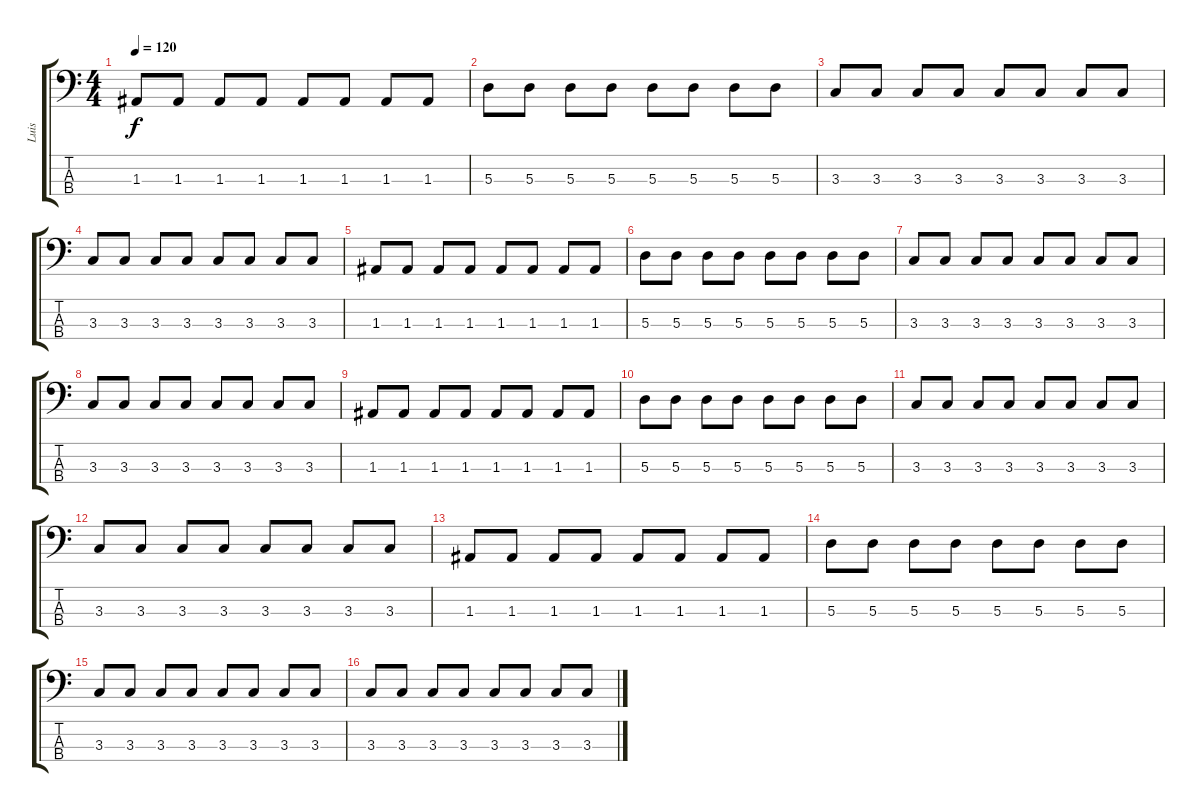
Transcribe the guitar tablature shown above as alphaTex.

\track ("Luis" "Luis") {instrument electricbassfinger}
\staff {score tabs}
\tuning (G2 D2 A1 E1) {hide}
\ts (4 4)
\tempo 120
\clef f4
\ks c
1.3.8{dy f} 1.3.8 1.3.8 1.3.8 1.3.8 1.3.8 1.3.8 1.3.8 |
5.3.8 5.3.8 5.3.8 5.3.8 5.3.8 5.3.8 5.3.8 5.3.8 |
3.3.8 3.3.8 3.3.8 3.3.8 3.3.8 3.3.8 3.3.8 3.3.8 |
3.3.8 3.3.8 3.3.8 3.3.8 3.3.8 3.3.8 3.3.8 3.3.8 |
1.3.8 1.3.8 1.3.8 1.3.8 1.3.8 1.3.8 1.3.8 1.3.8 |
5.3.8 5.3.8 5.3.8 5.3.8 5.3.8 5.3.8 5.3.8 5.3.8 |
3.3.8 3.3.8 3.3.8 3.3.8 3.3.8 3.3.8 3.3.8 3.3.8 |
3.3.8 3.3.8 3.3.8 3.3.8 3.3.8 3.3.8 3.3.8 3.3.8 |
1.3.8 1.3.8 1.3.8 1.3.8 1.3.8 1.3.8 1.3.8 1.3.8 |
5.3.8 5.3.8 5.3.8 5.3.8 5.3.8 5.3.8 5.3.8 5.3.8 |
3.3.8 3.3.8 3.3.8 3.3.8 3.3.8 3.3.8 3.3.8 3.3.8 |
3.3.8 3.3.8 3.3.8 3.3.8 3.3.8 3.3.8 3.3.8 3.3.8 |
1.3.8 1.3.8 1.3.8 1.3.8 1.3.8 1.3.8 1.3.8 1.3.8 |
5.3.8 5.3.8 5.3.8 5.3.8 5.3.8 5.3.8 5.3.8 5.3.8 |
3.3.8 3.3.8 3.3.8 3.3.8 3.3.8 3.3.8 3.3.8 3.3.8 |
3.3.8 3.3.8 3.3.8 3.3.8 3.3.8 3.3.8 3.3.8 3.3.8
